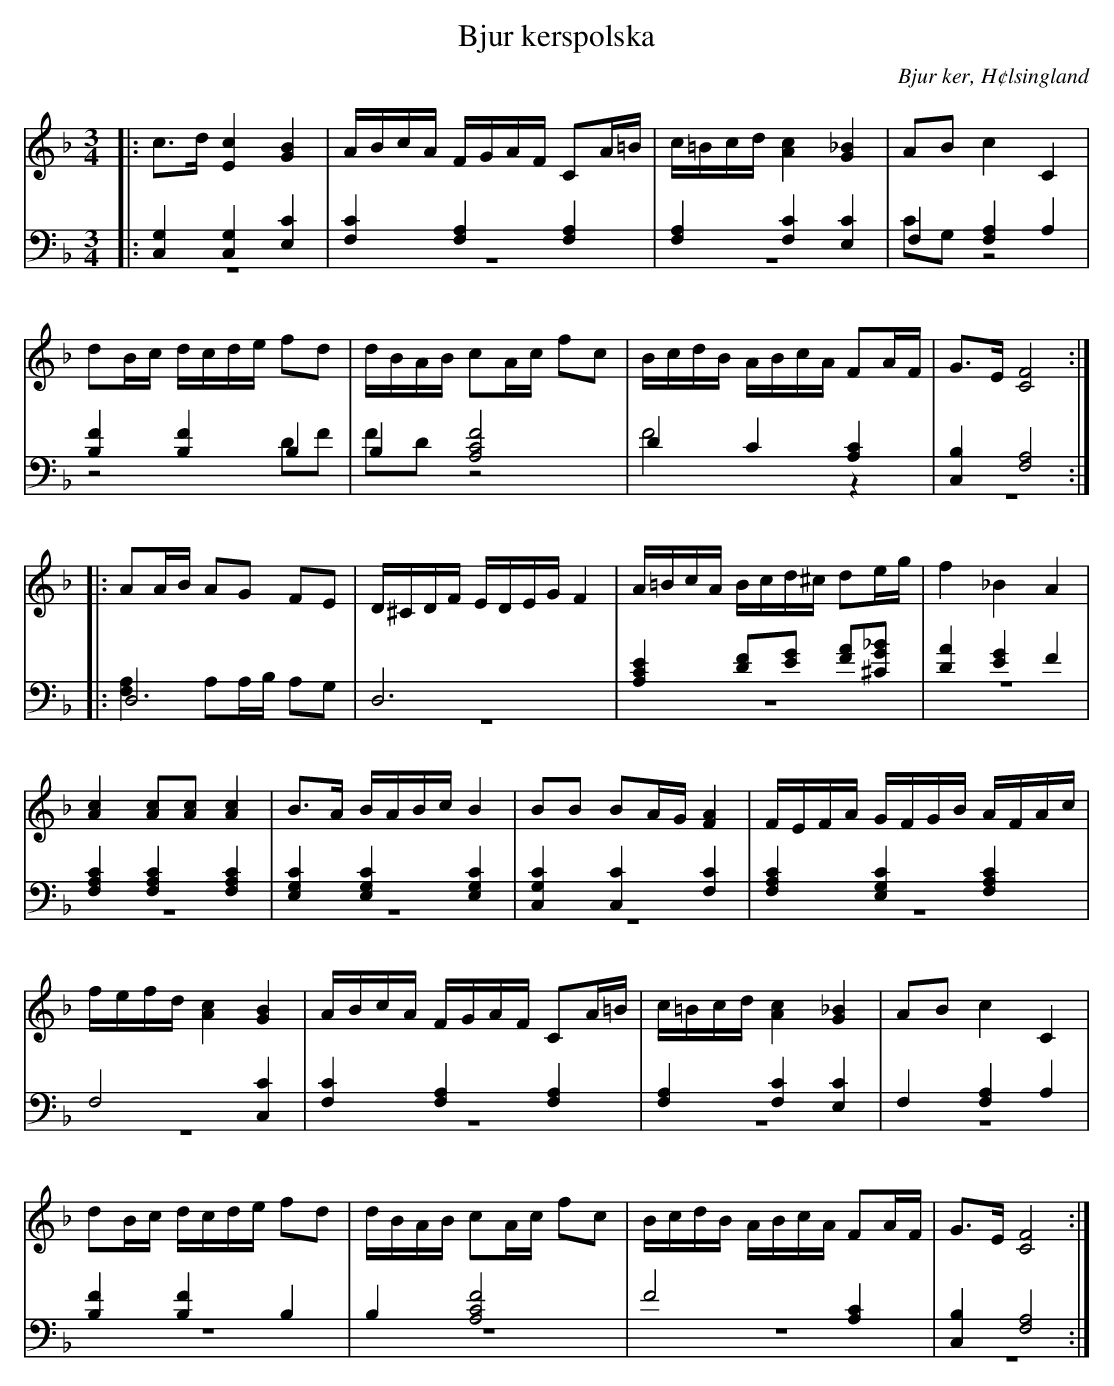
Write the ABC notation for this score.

X:1
T: Bjur kerspolska
O: Bjur ker, H¢lsingland
M: 3/4
L: 1/16
K: F
V:1
V:2
V:3 merge
V:1
|: c2>d2 [E4c4] [G4B4]|ABcA FGAF C2A=B|c=Bcd [A4c4] [G4_B4]|A2B2 c4 C4 |
d2Bc dcde f2d2|dBAB c2Ac f2c2|BcdB ABcA F2AF|G2>E2 [C8F8]:|
|:A2AB A2G2 F2E2|D^CDF EDEG F4|A=BcA Bcd^c d2eg|f4 _B4 A4 |
[A4c4] [A2c2][A2c2] [A4c4]|B2>A2 BABc B4|B2B2 B2AG [F4A4]|FEFA GFGB AFAc|
fefd [A4c4] [G4B4]|ABcA FGAF C2A=B|c=Bcd [A4c4] [G4_B4]|A2B2 c4 C4 |
d2Bc dcde f2d2|dBAB c2Ac f2c2|BcdB ABcA F2AF|G2>E2 [C8F8]:|
V:2 clef=bass
|: [C,4G,4] [C,4G,4] [E,4C4]|[F,4C4] [F,4A,4] [F,4A,4]|[F,4A,4] [F,4C4] [E,4C4]| F,4 [F,4A,4] A,4|
[B,4F4] [B,4F4] B,4|B,4 [A,8C8F8]|D4 C4 [A,4C4]|[C,4B,4] [F,8A,8]:|
|:D,12|D,12|[A,4C4E4] [D2F2][E2G2] [F2A2][^C2G2_B2]|
[D4A4] [E4G4] F4|[F,4A,4C4] [F,4A,4C4] [F,4A,4C4]|[E,4G,4C4] [E,4G,4C4] [E,4G,4C4]|[C,4G,4C4] [C,4C4] [F,4C4]|
[F,4A,4C4] [E,4G,4C4] [F,4A,4C4]|F,8 [C,4C4]|[F,4C4] [F,4A,4] [F,4A,4]|[F,4A,4] [F,4C4] [E,4C4]|
F,4 [F,4A,4] A,4|[B,4F4] [B,4F4] B,4|B,4 [A,8C8F8]|F8  [A,4C4]|[C,4B,4] [F,8A,8]:|
V:3 clef=bass
|:z12|z12|z12|C2G,2 z8 |
z8 D2F2|F2D2 z8|F8 z4|z12:|
|:[F,4A,4] A,2A,B, A,2G,2|z12|z12|z12 |
z12|z12|z12|z12|
z12|z12|z12|z12 |
z12|z12|z12|z12:|
